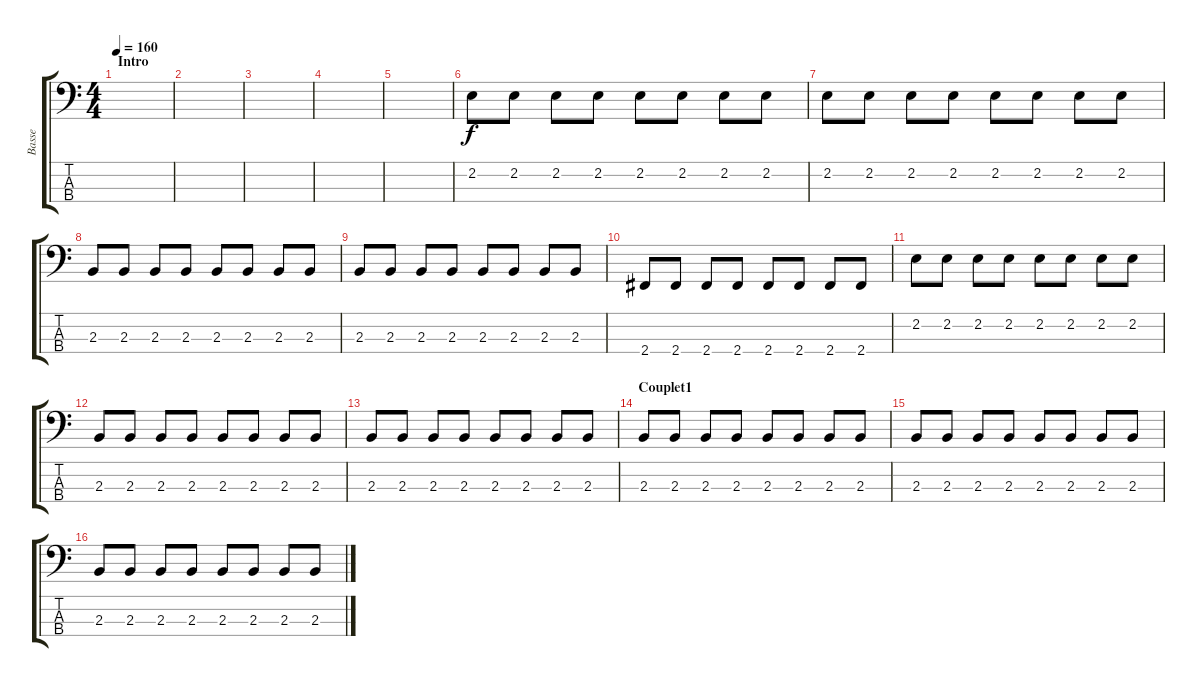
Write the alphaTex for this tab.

\track ("Basse" "Basse") {instrument electricbassfinger}
\staff {score tabs}
\tuning (G2 D2 A1 E1) {hide}
\ts (4 4)
\section ("" "Intro")
\tempo 160
\clef f4
\ks c
|
|
|
|
|
2.2.8 2.2.8 2.2.8 2.2.8 2.2.8 2.2.8 2.2.8 2.2.8 |
2.2.8 2.2.8 2.2.8 2.2.8 2.2.8 2.2.8 2.2.8 2.2.8 |
2.3.8 2.3.8 2.3.8 2.3.8 2.3.8 2.3.8 2.3.8 2.3.8 |
2.3.8 2.3.8 2.3.8 2.3.8 2.3.8 2.3.8 2.3.8 2.3.8 |
2.4.8 2.4.8 2.4.8 2.4.8 2.4.8 2.4.8 2.4.8 2.4.8 |
2.2.8 2.2.8 2.2.8 2.2.8 2.2.8 2.2.8 2.2.8 2.2.8 |
2.3.8 2.3.8 2.3.8 2.3.8 2.3.8 2.3.8 2.3.8 2.3.8 |
2.3.8 2.3.8 2.3.8 2.3.8 2.3.8 2.3.8 2.3.8 2.3.8 |
\section ("" "Couplet1")
2.3.8 2.3.8 2.3.8 2.3.8 2.3.8 2.3.8 2.3.8 2.3.8 |
2.3.8 2.3.8 2.3.8 2.3.8 2.3.8 2.3.8 2.3.8 2.3.8 |
2.3.8 2.3.8 2.3.8 2.3.8 2.3.8 2.3.8 2.3.8 2.3.8
